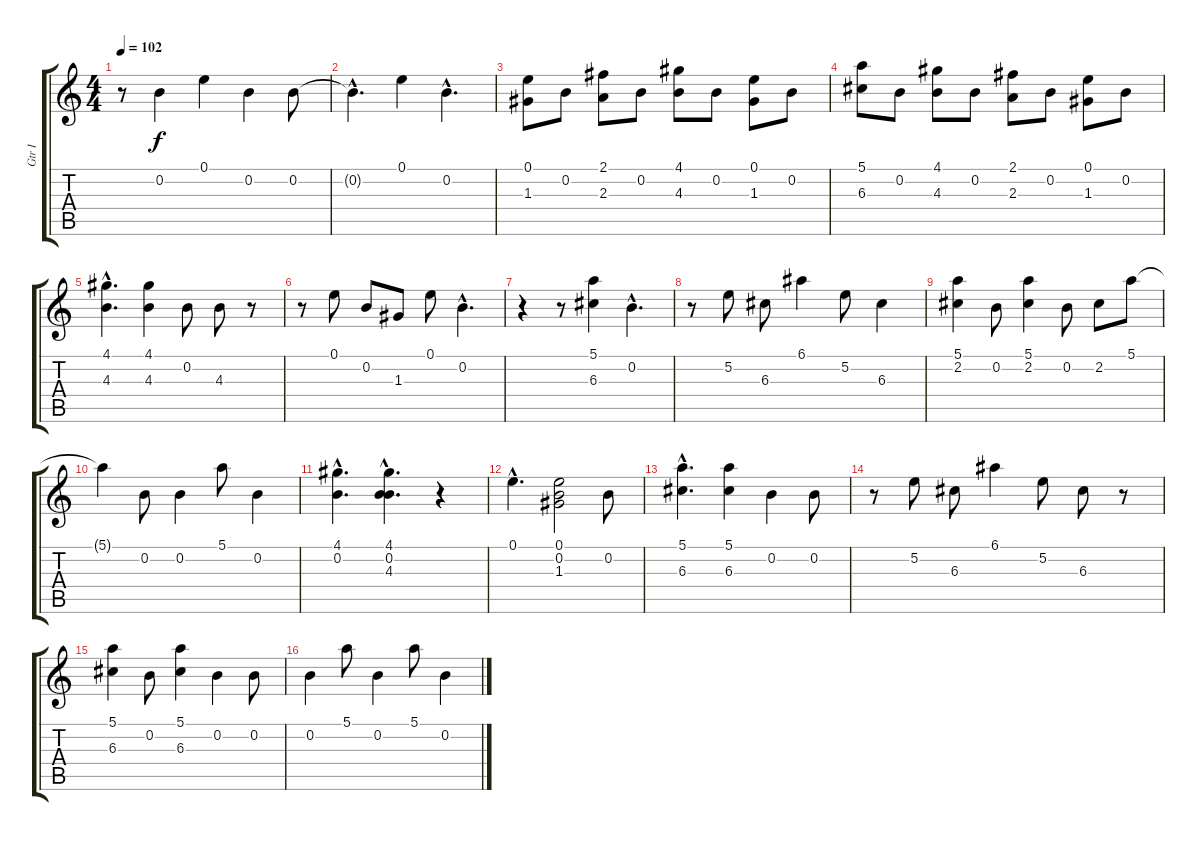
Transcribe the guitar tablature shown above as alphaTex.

\track ("Gtr I" "Gtr I") {instrument acousticguitarsteel}
\staff {score tabs}
\tuning (E4 B3 G3 D3 A2 E2) {hide}
\ts (4 4)
\tempo 102
\clef g2
\ks c
r.8{dy f} 0.2.4 0.1.4 0.2.4 0.2.8 |
0.2{hac t}.4{d} 0.1.4 0.2{hac}.4{d} |
(0.1 1.3).8 0.2.8 (2.1 2.3).8 0.2.8 (4.1 4.3).8 0.2.8 (0.1 1.3).8 0.2.8 |
(5.1 6.3).8 0.2.8 (4.1 4.3).8 0.2.8 (2.1 2.3).8 0.2.8 (0.1 1.3).8 0.2.8 |
(4.1{hac} 4.3{hac}).4{d} (4.1 4.3).4 0.2.8 4.3.8 r.8 |
r.8 0.1.8 0.2.8 1.3.8 0.1.8 0.2{hac}.4{d} |
r.4 r.8 (5.1 6.3).4 0.2{hac}.4{d} |
r.8 5.2.8 6.3.8 6.1.4 5.2.8 6.3.4 |
(5.1 2.2).4 0.2.8 (5.1 2.2).4 0.2.8 2.2.8 5.1.8 |
5.1{t}.4 0.2.8 0.2.4 5.1.8 0.2.4 |
(4.1{hac} 0.2{hac}).4{d} (4.1{hac} 0.2{hac} 4.3{hac}).4{d} r.4 |
0.1{hac}.4{d} (0.1 0.2 1.3).2 0.2.8 |
(5.1{hac} 6.3{hac}).4{d} (5.1 6.3).4 0.2.4 0.2.8 |
r.8 5.2.8 6.3.8 6.1.4 5.2.8 6.3.8 r.8 |
(5.1 6.3).4 0.2.8 (5.1 6.3).4 0.2.4 0.2.8 |
0.2.4 5.1.8 0.2.4 5.1.8 0.2.4
